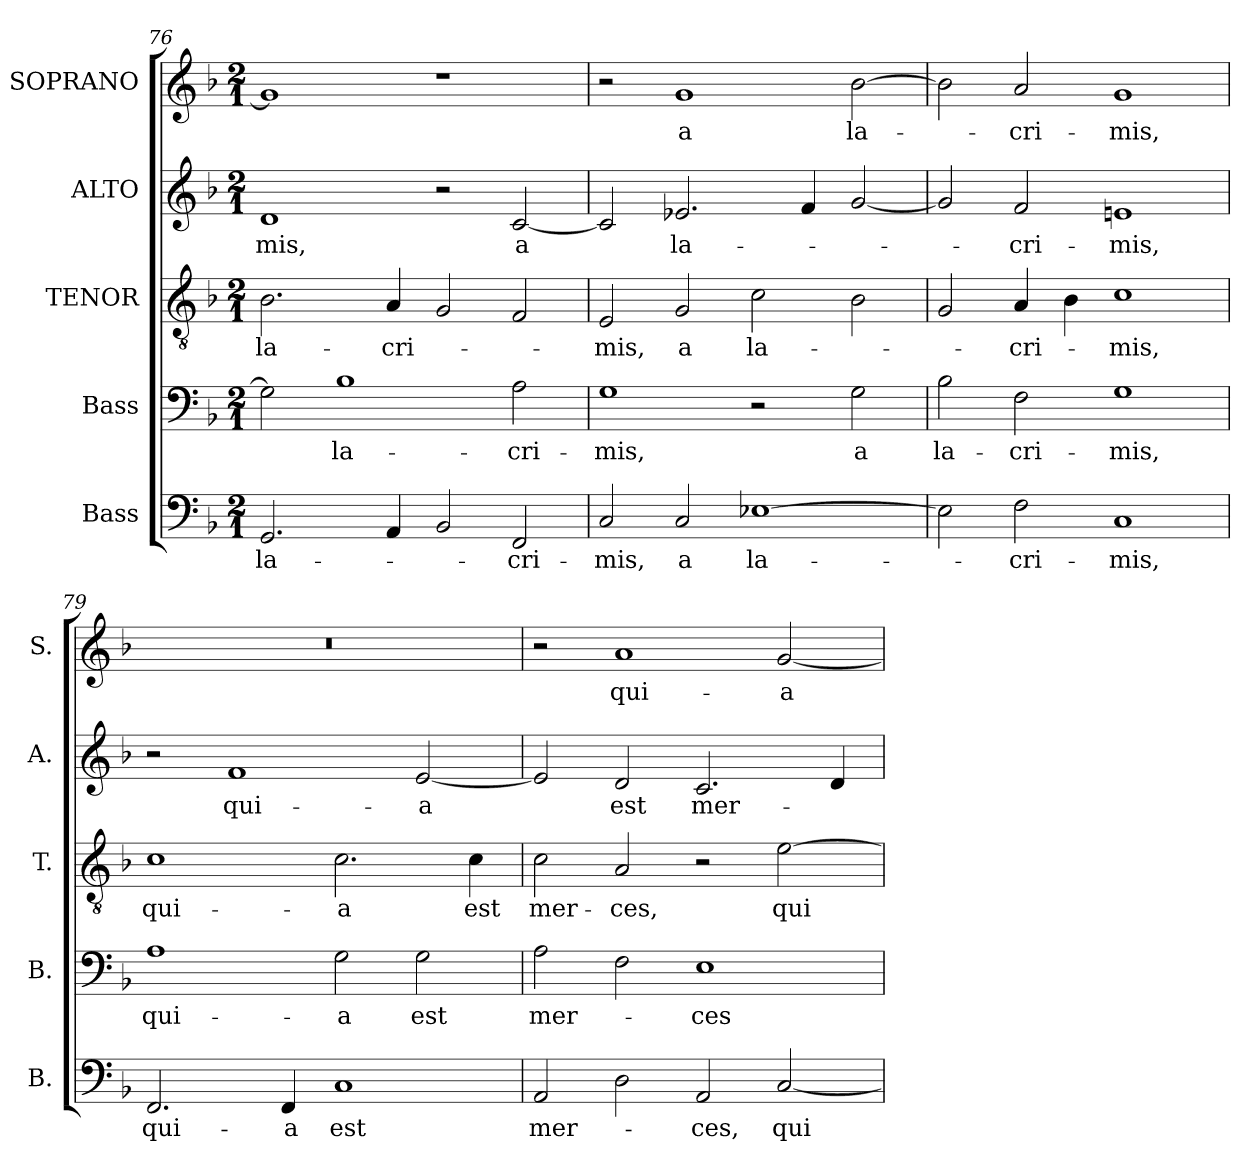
**kern	**text	**kern	**text	**kern	**text	**kern	**text	**kern	**text
*part5	*part5	*part4	*part4	*part3	*part3	*part2	*part2	*part1	*part1
*staff5	*staff5	*staff4	*staff4	*staff3	*staff3	*staff2	*staff2	*staff1	*staff1
*I"Bass	*	*I"Bass	*	*I"TENOR	*	*I"ALTO	*	*I"SOPRANO	*
*I'B.	*	*I'B.	*	*I'T.	*	*I'A.	*	*I'S.	*
!!LO:LB:g=z
*clefF4	*	*clefF4	*	*clefGv2	*	*clefG2	*	*clefG2	*
*	*	*	*	*ITrd7c12	*	*	*	*	*
*k[b-]	*	*k[b-]	*	*k[b-]	*	*k[b-]	*	*k[b-]	*
*F:	*	*F:	*	*F:	*	*F:	*	*F:	*
*M2/1	*	*M2/1	*	*M2/1	*	*M2/1	*	*M2/1	*
=76	=76	=76	=76	=76	=76	=76	=76	=76	=76
!	!LO:LY:b:color=#000000	!	!	!	!	!	!	!	!
!	!	!	!	!	!LO:LY:b:color=#000000	!	!	!	!
!	!	!	!	!	!	!	!LO:LY:b:color=#000000	!	!
2.GGi/	la-	2Gi\]	.	2.BB-i\	la-	1di	-mis,	1gi]	.
!	!	!	!LO:LY:b:color=#000000	!	!	!	!	!	!
.	.	1B-i	la-	.	.	.	.	.	.
!	!	!	!	!	!LO:LY:b:color=#000000	!	!	!	!
4AAi/	.	.	.	4AAi/	-cri-	.	.	.	.
2BB-i/	.	.	.	2GGi/	.	2r	.	1r	.
!	!LO:LY:b:color=#000000	!	!	!	!	!	!	!	!
!	!	!	!LO:LY:b:color=#000000	!	!	!	!	!	!
!	!	!	!	!	!	!	!LO:LY:b:color=#000000	!	!
2FFi/	-cri-	2Ai\	-cri-	2FFi/	.	[2ci/	a	.	.
=77	=77	=77	=77	=77	=77	=77	=77	=77	=77
!	!LO:LY:b:color=#000000	!	!	!	!	!	!	!	!
!	!	!	!LO:LY:b:color=#000000	!	!	!	!	!	!
!	!	!	!	!	!LO:LY:b:color=#000000	!	!	!	!
2Ci/	-mis,	1Gi	-mis,	2EEi/	-mis,	2ci/]	.	2r	.
!	!LO:LY:b:color=#000000	!	!	!	!	!	!	!	!
!	!	!	!	!	!LO:LY:b:color=#000000	!	!	!	!
!	!	!	!	!	!	!	!LO:LY:b:color=#000000	!	!
!	!	!	!	!	!	!	!	!	!LO:LY:b:color=#000000
2Ci/	a	.	.	2GGi/	a	2.e-Xi/	la-	1gi	a
!	!LO:LY:b:color=#000000	!	!	!	!	!	!	!	!
!	!	!	!	!	!LO:LY:b:color=#000000	!	!	!	!
[1E-Xi	la-	2r	.	2Ci\	la-	.	.	.	.
.	.	.	.	.	.	4fi/	.	.	.
!	!	!	!LO:LY:b:color=#000000	!	!	!	!	!	!
!	!	!	!	!	!	!	!	!	!LO:LY:b:color=#000000
.	.	2Gi\	a	2BB-i\	.	[2gi/	.	[2b-i\	la-
=78	=78	=78	=78	=78	=78	=78	=78	=78	=78
!	!	!	!LO:LY:b:color=#000000	!	!	!	!	!	!
2E-i\]	.	2B-i\	la-	2GGi/	.	2gi/]	.	2b-i\]	.
!	!LO:LY:b:color=#000000	!	!	!	!	!	!	!	!
!	!	!	!LO:LY:b:color=#000000	!	!	!	!	!	!
!	!	!	!	!	!LO:LY:b:color=#000000	!	!	!	!
!	!	!	!	!	!	!	!LO:LY:b:color=#000000	!	!
!	!	!	!	!	!	!	!	!	!LO:LY:b:color=#000000
2Fi\	-cri-	2Fi\	-cri-	4AAi/	-cri-	2fi/	-cri-	2ai/	-cri-
.	.	.	.	4BB-i\	.	.	.	.	.
!	!LO:LY:b:color=#000000	!	!	!	!	!	!	!	!
!	!	!	!LO:LY:b:color=#000000	!	!	!	!	!	!
!	!	!	!	!	!LO:LY:b:color=#000000	!	!	!	!
!	!	!	!	!	!	!	!LO:LY:b:color=#000000	!	!
!	!	!	!	!	!	!	!	!	!LO:LY:b:color=#000000
1Ci	-mis,	1Gi	-mis,	1Ci	-mis,	1eni	-mis,	1gi	-mis,
=79	=79	=79	=79	=79	=79	=79	=79	=79	=79
!	!LO:LY:b:color=#000000	!	!	!	!	!	!	!	!
!	!	!	!LO:LY:b:color=#000000	!	!	!	!	!	!
!	!	!	!	!	!LO:LY:b:color=#000000	!	!	!LO:N:vis=1	!
2.FFi/	qui-	1Ai	qui-	1Ci	qui-	2r	.	0r	.
!	!	!	!	!	!	!	!LO:LY:b:color=#000000	!	!
.	.	.	.	.	.	1fi	qui-	.	.
!	!LO:LY:b:color=#000000	!	!	!	!	!	!	!	!
4FFi/	-a	.	.	.	.	.	.	.	.
!	!LO:LY:b:color=#000000	!	!	!	!	!	!	!	!
!	!	!	!LO:LY:b:color=#000000	!	!	!	!	!	!
!	!	!	!	!	!LO:LY:b:color=#000000	!	!	!	!
1Ci	est	2Gi\	-a	2.Ci\	-a	.	.	.	.
!	!	!	!LO:LY:b:color=#000000	!	!	!	!	!	!
!	!	!	!	!	!	!	!LO:LY:b:color=#000000	!	!
.	.	2Gi\	est	.	.	[2ei/	-a	.	.
!	!	!	!	!	!LO:LY:b:color=#000000	!	!	!	!
.	.	.	.	4Ci\	est	.	.	.	.
=80	=80	=80	=80	=80	=80	=80	=80	=80	=80
!	!LO:LY:b:color=#000000	!	!	!	!	!	!	!	!
!	!	!	!LO:LY:b:color=#000000	!	!	!	!	!	!
!	!	!	!	!	!LO:LY:b:color=#000000	!	!	!	!
2AAi/	mer-	2Ai\	mer-	2Ci\	mer-	2ei/]	.	2r	.
!	!	!	!	!	!LO:LY:b:color=#000000	!	!	!	!
!	!	!	!	!	!	!	!LO:LY:b:color=#000000	!	!
!	!	!	!	!	!	!	!	!	!LO:LY:b:color=#000000
2Di\	.	2Fi\	.	2AAi/	-ces,	2di/	est	1ai	qui-
!	!LO:LY:b:color=#000000	!	!	!	!	!	!	!	!
!	!	!	!LO:LY:b:color=#000000	!	!	!	!	!	!
!	!	!	!	!	!	!	!LO:LY:b:color=#000000	!	!
2AAi/	-ces,	1Ei	-ces	2r	.	2.ci/	mer-	.	.
!	!LO:LY:b:color=#000000	!	!	!	!	!	!	!	!
!	!	!	!	!	!LO:LY:b:color=#000000	!	!	!	!
!	!	!	!	!	!	!	!	!	!LO:LY:b:color=#000000
[2Ci/	qui-	.	.	[2Ei\	qui-	.	.	[2gi/	-a
.	.	.	.	.	.	4di/	.	.	.
=	=	=	=	=	=	=	=	=	=
*-	*-	*-	*-	*-	*-	*-	*-	*-	*-
